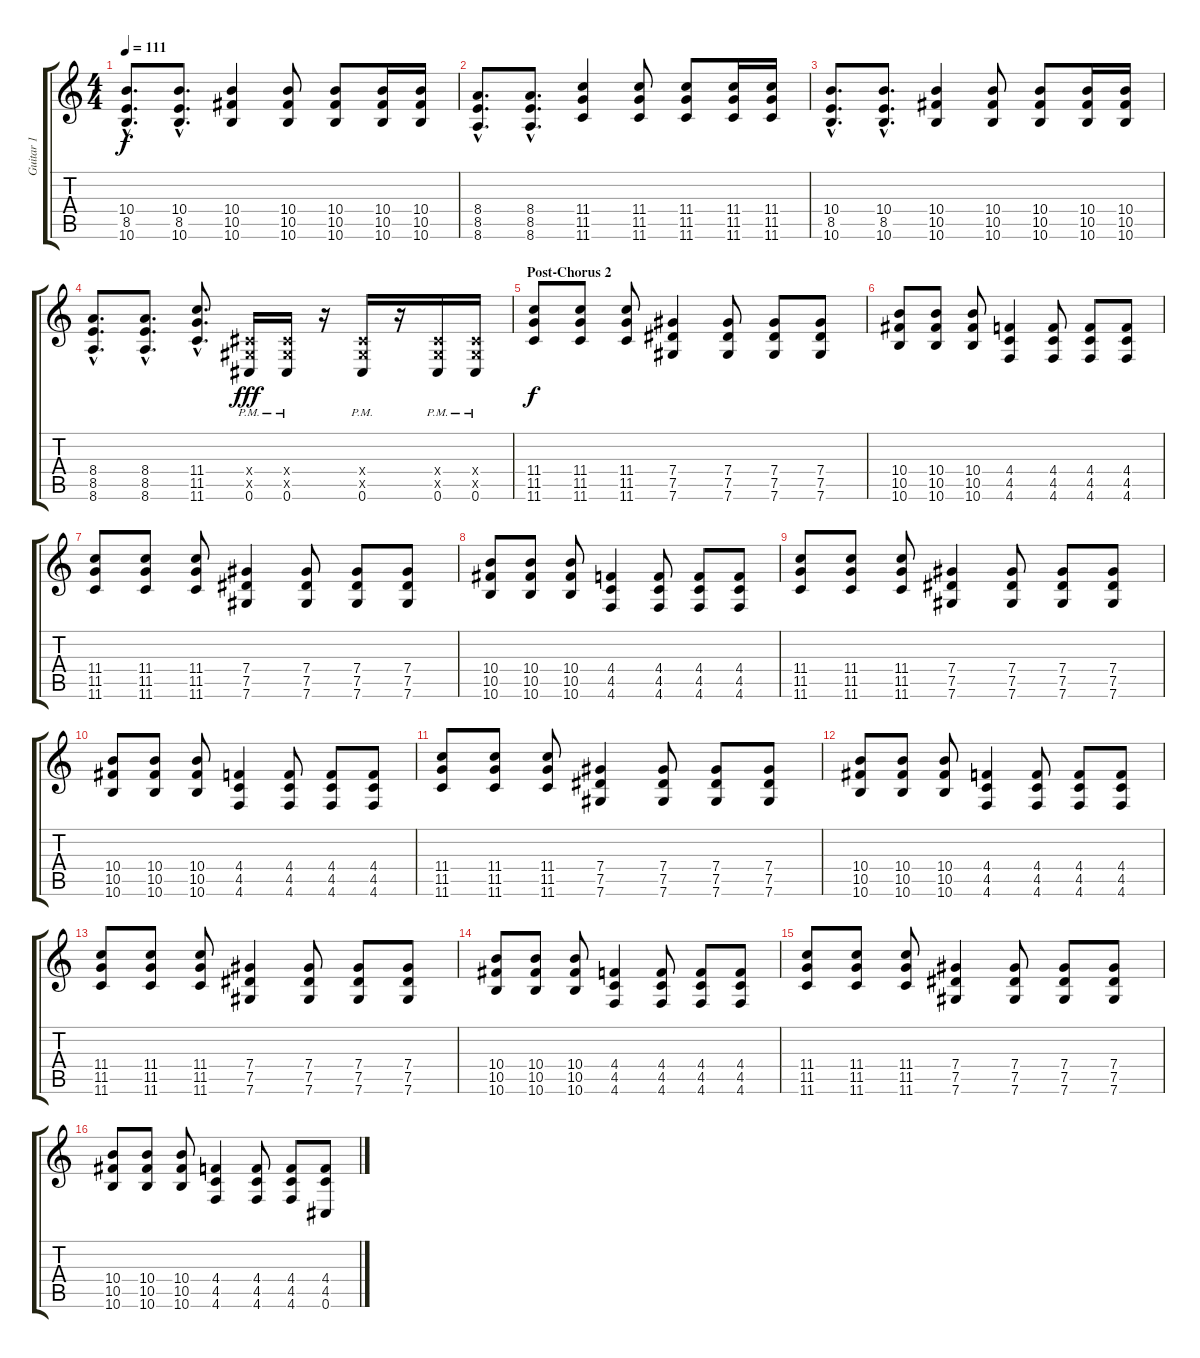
\track ("Guitar 1" "Guitar 1") {instrument overdrivenguitar}
\staff {score tabs}
\tuning (Eb4 Bb3 Gb3 Db3 Ab2 Db2) {hide}
\ts (4 4)
\tempo 111
\clef g2
\ks c
(10.4{hac} 8.5{hac} 10.6{hac}).8{d dy f} (10.4{hac} 8.5{hac} 10.6{hac}).8{d} (10.4 10.5 10.6).4 (10.4 10.5 10.6).8 (10.4 10.5 10.6).8 (10.4 10.5 10.6).16 (10.4 10.5 10.6).16 |
(8.4{hac} 8.5{hac} 8.6{hac}).8{d} (8.4{hac} 8.5{hac} 8.6{hac}).8{d} (11.4 11.5 11.6).4 (11.4 11.5 11.6).8 (11.4 11.5 11.6).8 (11.4 11.5 11.6).16 (11.4 11.5 11.6).16 |
(10.4{hac} 8.5{hac} 10.6{hac}).8{d} (10.4{hac} 8.5{hac} 10.6{hac}).8{d} (10.4 10.5 10.6).4 (10.4 10.5 10.6).8 (10.4 10.5 10.6).8 (10.4 10.5 10.6).16 (10.4 10.5 10.6).16 |
(8.4{hac} 8.5{hac} 8.6{hac}).8{d} (8.4{hac} 8.5{hac} 8.6{hac}).8{d} (11.4{hac} 11.5{hac} 11.6{hac}).8{d} (0.4{x} 0.5{x} 0.6{pm}).16{dy fff} (0.4{x} 0.5{x} 0.6{pm}).16 r.16 (0.4{x} 0.5{x} 0.6{pm}).16 r.16 (0.4{x} 0.5{x} 0.6{pm}).16 (0.4{x} 0.5{x} 0.6{pm}).16 |
\section ("" "Post-Chorus 2")
(11.4 11.5 11.6).8{dy f volume 10 instrument distortionguitar} (11.4 11.5 11.6).8 (11.4 11.5 11.6).8 (7.4 7.5 7.6).4 (7.4 7.5 7.6).8 (7.4 7.5 7.6).8 (7.4 7.5 7.6).8 |
(10.4 10.5 10.6).8 (10.4 10.5 10.6).8 (10.4 10.5 10.6).8 (4.4 4.5 4.6).4 (4.4 4.5 4.6).8 (4.4 4.5 4.6).8 (4.4 4.5 4.6).8 |
(11.4 11.5 11.6).8 (11.4 11.5 11.6).8 (11.4 11.5 11.6).8 (7.4 7.5 7.6).4 (7.4 7.5 7.6).8 (7.4 7.5 7.6).8 (7.4 7.5 7.6).8 |
(10.4 10.5 10.6).8 (10.4 10.5 10.6).8 (10.4 10.5 10.6).8 (4.4 4.5 4.6).4 (4.4 4.5 4.6).8 (4.4 4.5 4.6).8 (4.4 4.5 4.6).8 |
(11.4 11.5 11.6).8 (11.4 11.5 11.6).8 (11.4 11.5 11.6).8 (7.4 7.5 7.6).4 (7.4 7.5 7.6).8 (7.4 7.5 7.6).8 (7.4 7.5 7.6).8 |
(10.4 10.5 10.6).8 (10.4 10.5 10.6).8 (10.4 10.5 10.6).8 (4.4 4.5 4.6).4 (4.4 4.5 4.6).8 (4.4 4.5 4.6).8 (4.4 4.5 4.6).8 |
(11.4 11.5 11.6).8 (11.4 11.5 11.6).8 (11.4 11.5 11.6).8 (7.4 7.5 7.6).4 (7.4 7.5 7.6).8 (7.4 7.5 7.6).8 (7.4 7.5 7.6).8 |
(10.4 10.5 10.6).8 (10.4 10.5 10.6).8 (10.4 10.5 10.6).8 (4.4 4.5 4.6).4 (4.4 4.5 4.6).8 (4.4 4.5 4.6).8 (4.4 4.5 4.6).8 |
(11.4 11.5 11.6).8 (11.4 11.5 11.6).8 (11.4 11.5 11.6).8 (7.4 7.5 7.6).4 (7.4 7.5 7.6).8 (7.4 7.5 7.6).8 (7.4 7.5 7.6).8 |
(10.4 10.5 10.6).8 (10.4 10.5 10.6).8 (10.4 10.5 10.6).8 (4.4 4.5 4.6).4 (4.4 4.5 4.6).8 (4.4 4.5 4.6).8 (4.4 4.5 4.6).8 |
(11.4 11.5 11.6).8 (11.4 11.5 11.6).8 (11.4 11.5 11.6).8 (7.4 7.5 7.6).4 (7.4 7.5 7.6).8 (7.4 7.5 7.6).8 (7.4 7.5 7.6).8 |
(10.4 10.5 10.6).8 (10.4 10.5 10.6).8 (10.4 10.5 10.6).8 (4.4 4.5 4.6).4 (4.4 4.5 4.6).8 (4.4 4.5 4.6).8 (4.4 4.5 0.6).8
